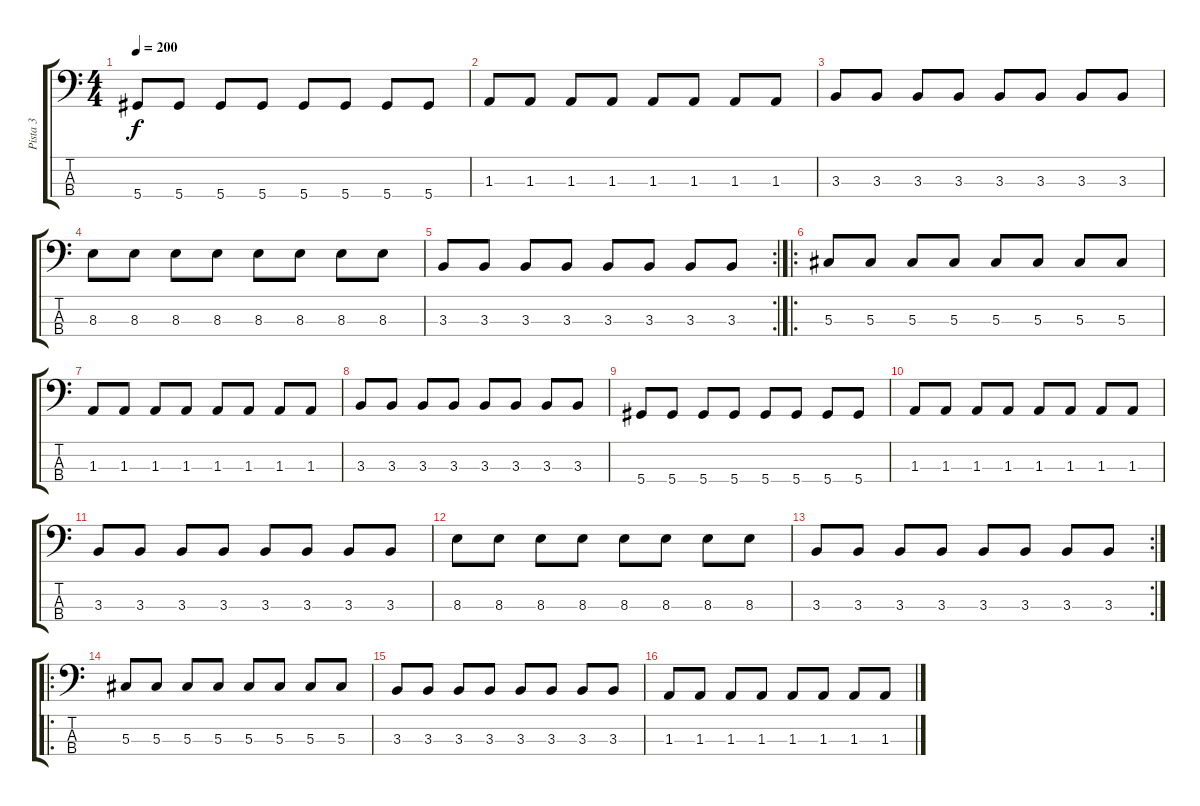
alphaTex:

\track ("Pista 3" "Pista 3") {instrument electricbassfinger}
\staff {score tabs}
\tuning (Gb2 Db2 Ab1 Eb1) {hide}
\ts (4 4)
\tempo 200
\clef f4
\ks c
5.4.8{dy f} 5.4.8 5.4.8 5.4.8 5.4.8 5.4.8 5.4.8 5.4.8 |
1.3.8 1.3.8 1.3.8 1.3.8 1.3.8 1.3.8 1.3.8 1.3.8 |
3.3.8 3.3.8 3.3.8 3.3.8 3.3.8 3.3.8 3.3.8 3.3.8 |
8.3.8 8.3.8 8.3.8 8.3.8 8.3.8 8.3.8 8.3.8 8.3.8 |
\rc 2
3.3.8 3.3.8 3.3.8 3.3.8 3.3.8 3.3.8 3.3.8 3.3.8 |
\ro
5.3.8 5.3.8 5.3.8 5.3.8 5.3.8 5.3.8 5.3.8 5.3.8 |
1.3.8 1.3.8 1.3.8 1.3.8 1.3.8 1.3.8 1.3.8 1.3.8 |
3.3.8 3.3.8 3.3.8 3.3.8 3.3.8 3.3.8 3.3.8 3.3.8 |
5.4.8 5.4.8 5.4.8 5.4.8 5.4.8 5.4.8 5.4.8 5.4.8 |
1.3.8 1.3.8 1.3.8 1.3.8 1.3.8 1.3.8 1.3.8 1.3.8 |
3.3.8 3.3.8 3.3.8 3.3.8 3.3.8 3.3.8 3.3.8 3.3.8 |
8.3.8 8.3.8 8.3.8 8.3.8 8.3.8 8.3.8 8.3.8 8.3.8 |
\rc 2
3.3.8 3.3.8 3.3.8 3.3.8 3.3.8 3.3.8 3.3.8 3.3.8 |
\ro
5.3.8 5.3.8 5.3.8 5.3.8 5.3.8 5.3.8 5.3.8 5.3.8 |
3.3.8 3.3.8 3.3.8 3.3.8 3.3.8 3.3.8 3.3.8 3.3.8 |
1.3.8 1.3.8 1.3.8 1.3.8 1.3.8 1.3.8 1.3.8 1.3.8
